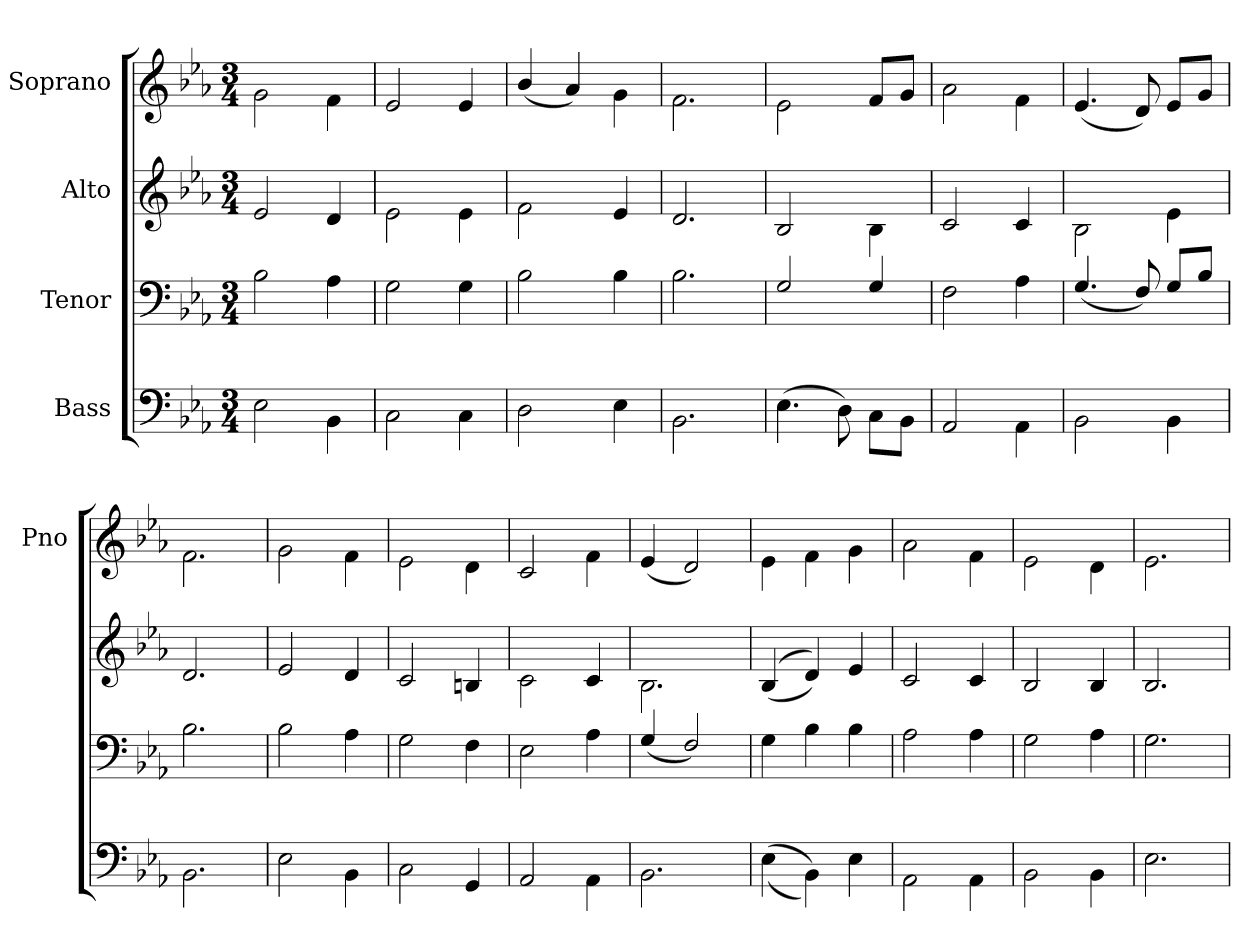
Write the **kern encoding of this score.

**kern	**kern	**kern	**kern
*part4	*part3	*part2	*part1
*staff4	*staff3	*staff2	*staff1
*I"Bass	*I"Tenor	*I"Alto	*I"Soprano
*	*	*	*I'Pno
*clefF4	*clefF4	*clefG2	*clefG2
*k[b-e-a-]	*k[b-e-a-]	*k[b-e-a-]	*k[b-e-a-]
*E-:	*E-:	*E-:	*E-:
*M3/4	*M3/4	*M3/4	*M3/4
=	=	=	=
2E-\	2B-\	2e-/	2g\
4BB-\	4A-\	4d/	4f\
=	=	=	=
2C\	2G\	2e-\	2e-/
4C\	4G\	4e-\	4e-/
=	=	=	=
2D\	2B-\	2f\	(>4b-/
.	.	.	4a-/)
4E-\	4B-\	4e-/	4g\
=	=	=	=
2.BB-\	2.B-\	2.d/	2.f\
=	=	=	=
(<4.E-\	2G/	2B-/	2e-\
8D\)	.	.	.
8C\L	4G/	4B-\	8f/L
8BB-\J	.	.	8g/J
=	=	=	=
2AA-/	2F\	2c/	2a-\
4AA-\	4A-\	4c/	4f\
=	=	=	=
2BB-\	(>4.G/	2B-\	(>4.e-/
.	8F/)	.	8d/)
4BB-\	8G/L	4e-\	8e-/L
.	8B-/J	.	8g/J
=	=	=	=
2.BB-\	2.B-\	2.d/	2.f\
=	=	=	=
2E-\	2B-\	2e-/	2g\
4BB-\	4A-\	4d/	4f\
=	=	=	=
2C\	2G\	2c/	2e-\
4GG/	4F\	4Bn/	4d\
=	=	=	=
2AA-/	2E-\	2c\	2c/
4AA-\	4A-\	4c/	4f\
=	=	=	=
2.BB-\	(>4G/	2.B-\	(>4e-/
.	2F/)	.	2d/)
=	=	=	=
(<(>4E-\	4G\	(>(<4B-/	4e-\
4BB-\))	4B-\	4d/))	4f\
4E-\	4B-\	4e-/	4g\
=	=	=	=
2AA-\	2A-\	2c/	2a-\
4AA-\	4A-\	4c/	4f\
=	=	=	=
2BB-\	2G\	2B-/	2e-\
4BB-\	4A-\	4B-/	4d\
=	=	=	=
2.E-\	2.G\	2.B-/	2.e-\
=	=	=	=
*-	*-	*-	*-
